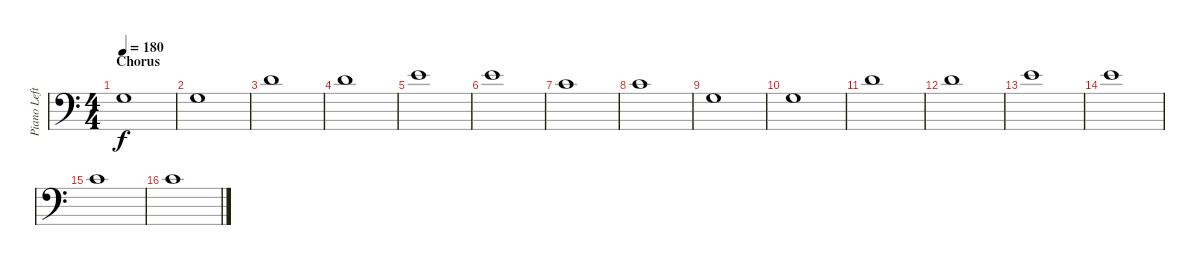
\track ("Piano Left" "Piano Left") {instrument electricbassfinger}
\staff {score}
\tuning (G2 D2 A1 E1) {hide}
\ts (4 4)
\section ("" "Chorus")
\tempo 180
\clef f4
\ks c
0.1.1{dy f} |
0.1.1 |
7.1.1 |
7.1.1 |
9.1.1 |
9.1.1 |
10.2.1 |
10.2.1 |
10.3.1 |
10.3.1 |
7.1.1 |
7.1.1 |
9.1.1 |
9.1.1 |
10.2.1 |
10.2.1
